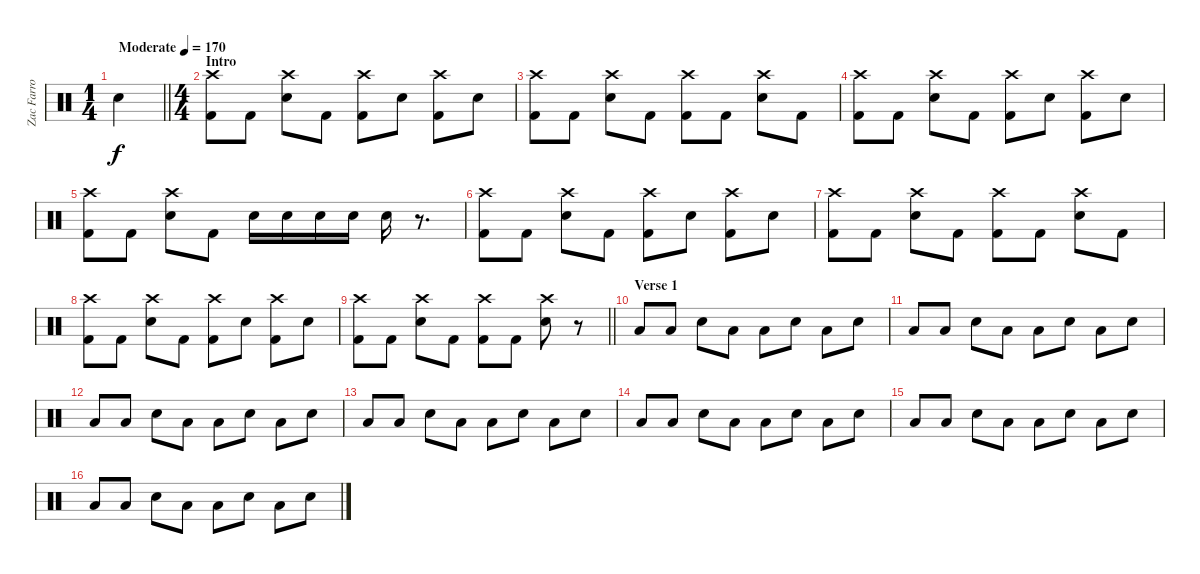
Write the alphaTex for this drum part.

\track ("Zac Farro (Percussion)" "Zac Farro ") {instrument percussion}
\staff {score}
\articulation defaults
\ts (1 4)
\tempo (170 "Moderate")
\clef neutral
\barLineRight lightlight
\ks c "Electric Snare (hit)".4{dy f}
|
\ts (4 4)
\section ("" "Intro")
("Crash high (hit)" "Kick (hit) 2").8 "Kick (hit) 2".8 ("Crash high (hit)" "Electric Snare (hit)").8 "Kick (hit) 2".8 ("Crash high (hit)" "Kick (hit) 2").8 "Electric Snare (hit)".8 ("Crash high (hit)" "Kick (hit) 2").8 "Electric Snare (hit)".8 |
("Crash high (hit)" "Kick (hit) 2").8 "Kick (hit) 2".8 ("Crash high (hit)" "Electric Snare (hit)").8 "Kick (hit) 2".8 ("Crash high (hit)" "Kick (hit) 2").8 "Kick (hit) 2".8 ("Crash high (hit)" "Electric Snare (hit)").8 "Kick (hit) 2".8 |
("Crash high (hit)" "Kick (hit) 2").8 "Kick (hit) 2".8 ("Crash high (hit)" "Electric Snare (hit)").8 "Kick (hit) 2".8 ("Crash high (hit)" "Kick (hit) 2").8 "Electric Snare (hit)".8 ("Crash high (hit)" "Kick (hit) 2").8 "Electric Snare (hit)".8 |
("Crash high (hit)" "Kick (hit) 2").8 "Kick (hit) 2".8 ("Crash high (hit)" "Electric Snare (hit)").8 "Kick (hit) 2".8 "Electric Snare (hit)".16 "Electric Snare (hit)".16 "Electric Snare (hit)".16 "Electric Snare (hit)".16 "Electric Snare (hit)".16 r.8{d} |
("Crash high (hit)" "Kick (hit) 2").8 "Kick (hit) 2".8 ("Crash high (hit)" "Electric Snare (hit)").8 "Kick (hit) 2".8 ("Crash high (hit)" "Kick (hit) 2").8 "Electric Snare (hit)".8 ("Crash high (hit)" "Kick (hit) 2").8 "Electric Snare (hit)".8 |
("Crash high (hit)" "Kick (hit) 2").8 "Kick (hit) 2".8 ("Crash high (hit)" "Electric Snare (hit)").8 "Kick (hit) 2".8 ("Crash high (hit)" "Kick (hit) 2").8 "Kick (hit) 2".8 ("Crash high (hit)" "Electric Snare (hit)").8 "Kick (hit) 2".8 |
("Crash high (hit)" "Kick (hit) 2").8 "Kick (hit) 2".8 ("Crash high (hit)" "Electric Snare (hit)").8 "Kick (hit) 2".8 ("Crash high (hit)" "Kick (hit) 2").8 "Electric Snare (hit)".8 ("Crash high (hit)" "Kick (hit) 2").8 "Electric Snare (hit)".8 |
\barLineRight lightlight
("Crash high (hit)" "Kick (hit) 2").8 "Kick (hit) 2".8 ("Crash high (hit)" "Electric Snare (hit)").8 "Kick (hit) 2".8 ("Crash high (hit)" "Kick (hit) 2").8 "Kick (hit) 2".8 ("Crash high (hit)" "Electric Snare (hit)").8 r.8 |
\section ("" "Verse 1")
"Low Floor Tom (hit)".8 "Low Floor Tom (hit)".8 "Electric Snare (hit)".8 "Low Floor Tom (hit)".8 "Low Floor Tom (hit)".8 "Electric Snare (hit)".8 "Low Floor Tom (hit)".8 "Electric Snare (hit)".8 |
"Low Floor Tom (hit)".8 "Low Floor Tom (hit)".8 "Electric Snare (hit)".8 "Low Floor Tom (hit)".8 "Low Floor Tom (hit)".8 "Electric Snare (hit)".8 "Low Floor Tom (hit)".8 "Electric Snare (hit)".8 |
"Low Floor Tom (hit)".8 "Low Floor Tom (hit)".8 "Electric Snare (hit)".8 "Low Floor Tom (hit)".8 "Low Floor Tom (hit)".8 "Electric Snare (hit)".8 "Low Floor Tom (hit)".8 "Electric Snare (hit)".8 |
"Low Floor Tom (hit)".8 "Low Floor Tom (hit)".8 "Electric Snare (hit)".8 "Low Floor Tom (hit)".8 "Low Floor Tom (hit)".8 "Electric Snare (hit)".8 "Low Floor Tom (hit)".8 "Electric Snare (hit)".8 |
"Low Floor Tom (hit)".8 "Low Floor Tom (hit)".8 "Electric Snare (hit)".8 "Low Floor Tom (hit)".8 "Low Floor Tom (hit)".8 "Electric Snare (hit)".8 "Low Floor Tom (hit)".8 "Electric Snare (hit)".8 |
"Low Floor Tom (hit)".8 "Low Floor Tom (hit)".8 "Electric Snare (hit)".8 "Low Floor Tom (hit)".8 "Low Floor Tom (hit)".8 "Electric Snare (hit)".8 "Low Floor Tom (hit)".8 "Electric Snare (hit)".8 |
"Low Floor Tom (hit)".8 "Low Floor Tom (hit)".8 "Electric Snare (hit)".8 "Low Floor Tom (hit)".8 "Low Floor Tom (hit)".8 "Electric Snare (hit)".8 "Low Floor Tom (hit)".8 "Electric Snare (hit)".8
